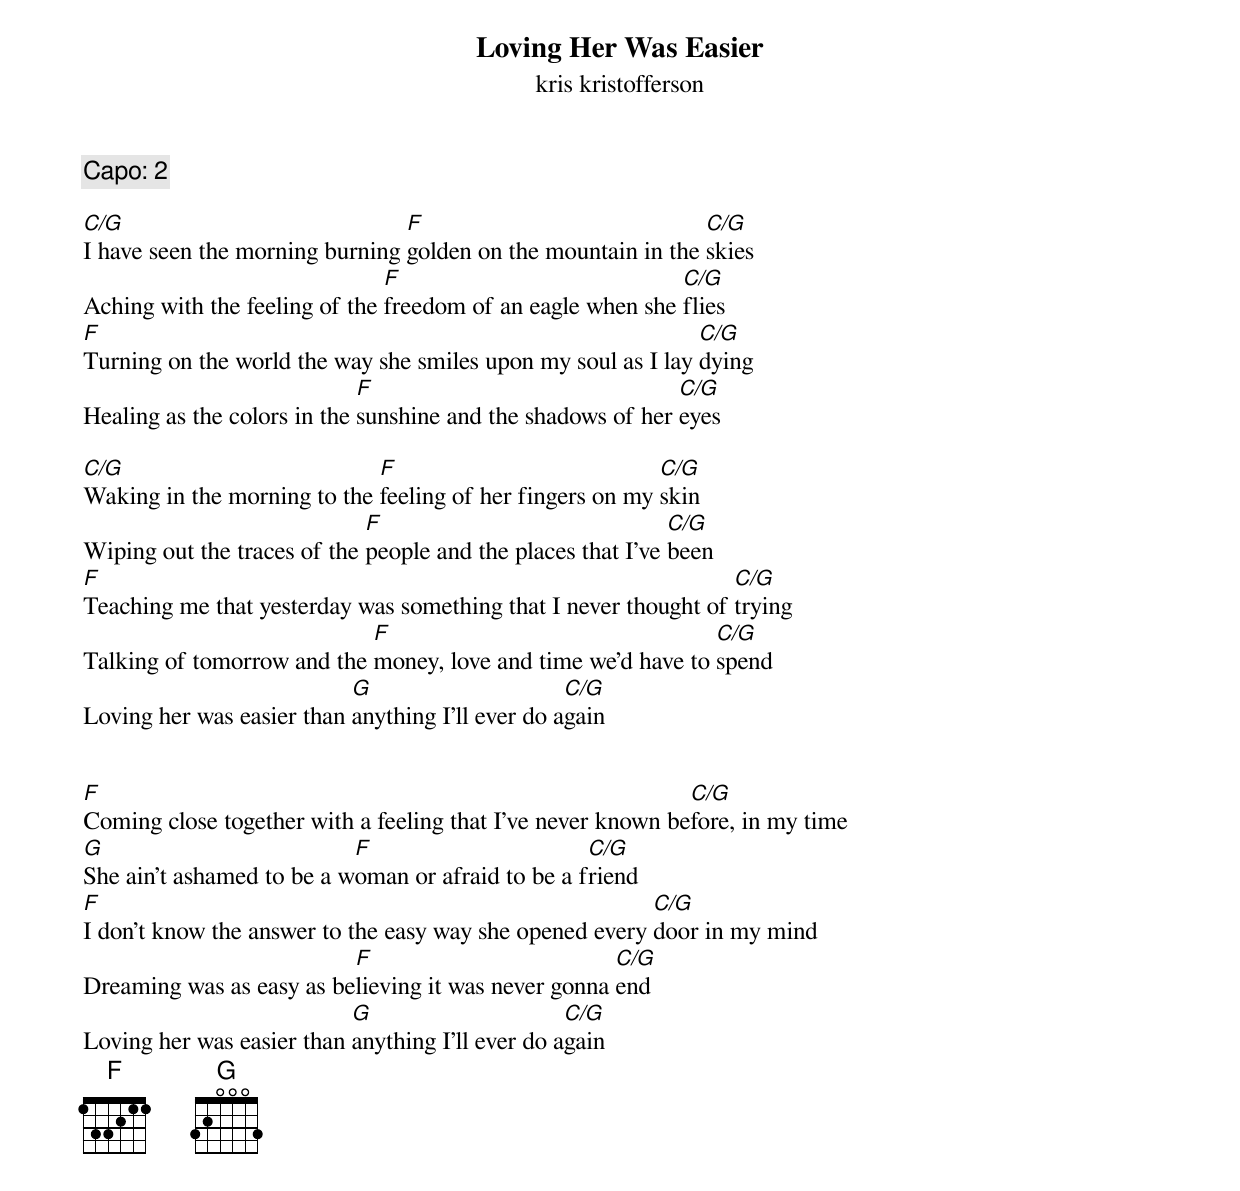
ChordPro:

{title: Loving Her Was Easier}
{subtitle: kris kristofferson}

{c:Capo: 2}

[C/G]I have seen the morning burning [F]golden on the mountain in the [C/G]skies
Aching with the feeling of the [F]freedom of an eagle when she [C/G]flies
[F]Turning on the world the way she smiles upon my soul as I lay [C/G]dying
Healing as the colors in the [F]sunshine and the shadows of her [C/G]eyes

[C/G]Waking in the morning to the [F]feeling of her fingers on my [C/G]skin
Wiping out the traces of the [F]people and the places that I've [C/G]been
[F]Teaching me that yesterday was something that I never thought of [C/G]trying
Talking of tomorrow and the [F]money, love and time we'd have to [C/G]spend
Loving her was easier than [G]anything I'll ever do a[C/G]gain


[F]Coming close together with a feeling that I've never known be[C/G]fore, in my time
[G]She ain't ashamed to be a w[F]oman or afraid to be a f[C/G]riend
[F]I don't know the answer to the easy way she opened every [C/G]door in my mind
Dreaming was as easy as be[F]lieving it was never gonna [C/G]end
Loving her was easier than [G]anything I'll ever do a[C/G]gain
